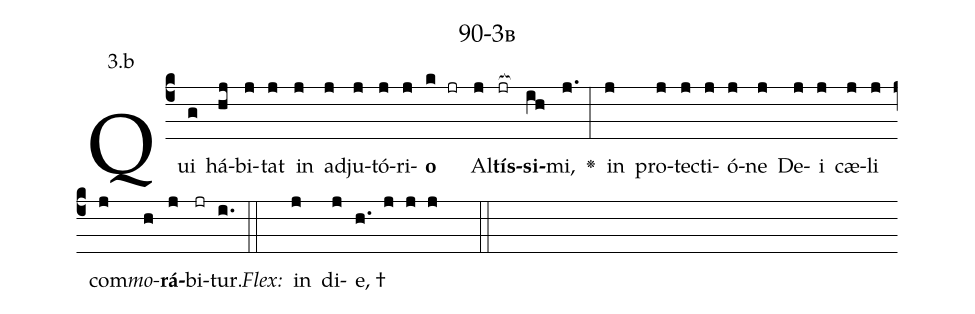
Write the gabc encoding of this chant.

name: 90-3b;
annotation: 3.b;
%%
(c4)Qui(g) há(hj)bi(j)tat(j) in(j) ad(j)ju(j)tó(j)ri(j)<b>o</b>(k jr) Al(j)<b>tís</b>(jr[ocb:1{])<b>si</b>(ih[ocb:0}])mi,(j.) <v>\greheightstar</v>(:) in(j) pro(j)tec(j)ti(j)ó(j)ne(j) De(j)i(j) cæ(j)li(j) com(j)<i>mo</i>(h)<b>rá</b>(j)bi(jr)tur.(i.) (::)
<i>Flex:</i>()  in(j) di(j)e, †(h. j j j  ::)

%E(j) u(j) o(j) u(h) a(j) e.(i.) (::)
